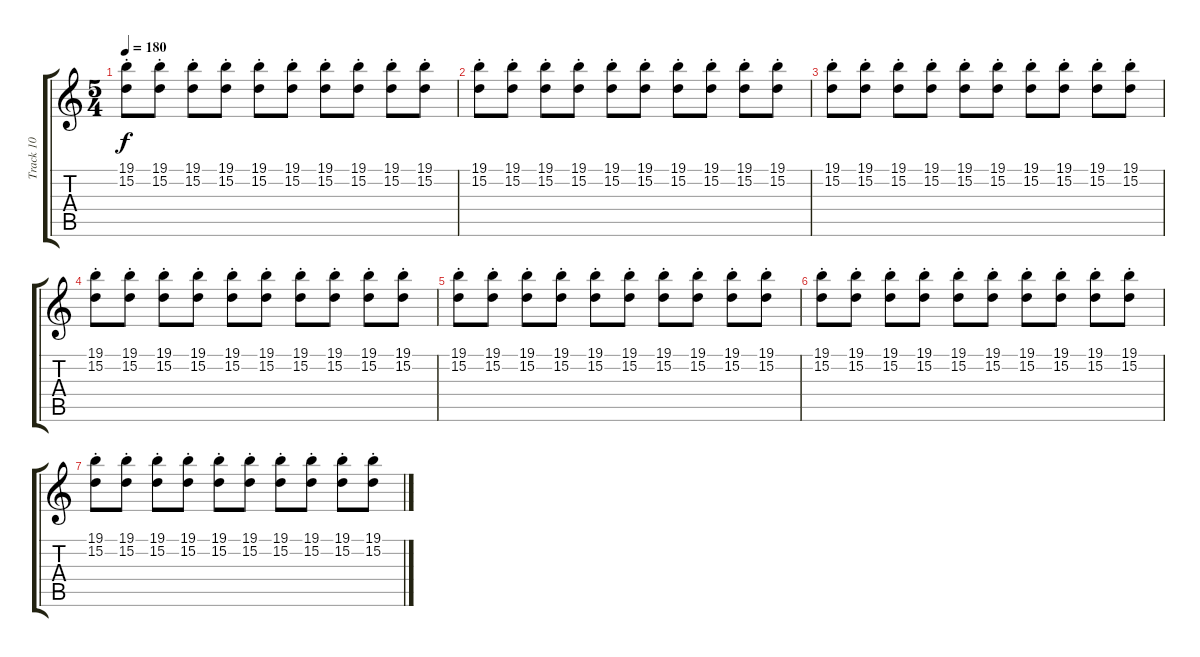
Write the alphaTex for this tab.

\track ("Track 10" "Track 10") {instrument violin}
\staff {score tabs}
\tuning (E4 B3 G3 D3 A2 E2) {hide}
\ts (5 4)
\tempo 180
\clef g2
\ks c
(19.1{st} 15.2{st}).8{dy f} (19.1{st} 15.2{st}).8 (19.1{st} 15.2{st}).8 (19.1{st} 15.2{st}).8 (19.1{st} 15.2{st}).8 (19.1{st} 15.2{st}).8 (19.1{st} 15.2{st}).8 (19.1{st} 15.2{st}).8 (19.1{st} 15.2{st}).8 (19.1{st} 15.2{st}).8 |
(19.1{st} 15.2{st}).8 (19.1{st} 15.2{st}).8 (19.1{st} 15.2{st}).8 (19.1{st} 15.2{st}).8 (19.1{st} 15.2{st}).8 (19.1{st} 15.2{st}).8 (19.1{st} 15.2{st}).8 (19.1{st} 15.2{st}).8 (19.1{st} 15.2{st}).8 (19.1{st} 15.2{st}).8 |
(19.1{st} 15.2{st}).8 (19.1{st} 15.2{st}).8 (19.1{st} 15.2{st}).8 (19.1{st} 15.2{st}).8 (19.1{st} 15.2{st}).8 (19.1{st} 15.2{st}).8 (19.1{st} 15.2{st}).8 (19.1{st} 15.2{st}).8 (19.1{st} 15.2{st}).8 (19.1{st} 15.2{st}).8 |
(19.1{st} 15.2{st}).8 (19.1{st} 15.2{st}).8 (19.1{st} 15.2{st}).8 (19.1{st} 15.2{st}).8 (19.1{st} 15.2{st}).8 (19.1{st} 15.2{st}).8 (19.1{st} 15.2{st}).8 (19.1{st} 15.2{st}).8 (19.1{st} 15.2{st}).8 (19.1{st} 15.2{st}).8 |
(19.1{st} 15.2{st}).8 (19.1{st} 15.2{st}).8 (19.1{st} 15.2{st}).8 (19.1{st} 15.2{st}).8 (19.1{st} 15.2{st}).8 (19.1{st} 15.2{st}).8 (19.1{st} 15.2{st}).8 (19.1{st} 15.2{st}).8 (19.1{st} 15.2{st}).8 (19.1{st} 15.2{st}).8 |
(19.1{st} 15.2{st}).8 (19.1{st} 15.2{st}).8 (19.1{st} 15.2{st}).8 (19.1{st} 15.2{st}).8 (19.1{st} 15.2{st}).8 (19.1{st} 15.2{st}).8 (19.1{st} 15.2{st}).8 (19.1{st} 15.2{st}).8 (19.1{st} 15.2{st}).8 (19.1{st} 15.2{st}).8 |
(19.1{st} 15.2{st}).8 (19.1{st} 15.2{st}).8 (19.1{st} 15.2{st}).8 (19.1{st} 15.2{st}).8 (19.1{st} 15.2{st}).8 (19.1{st} 15.2{st}).8 (19.1{st} 15.2{st}).8 (19.1{st} 15.2{st}).8 (19.1{st} 15.2{st}).8 (19.1{st} 15.2{st}).8
